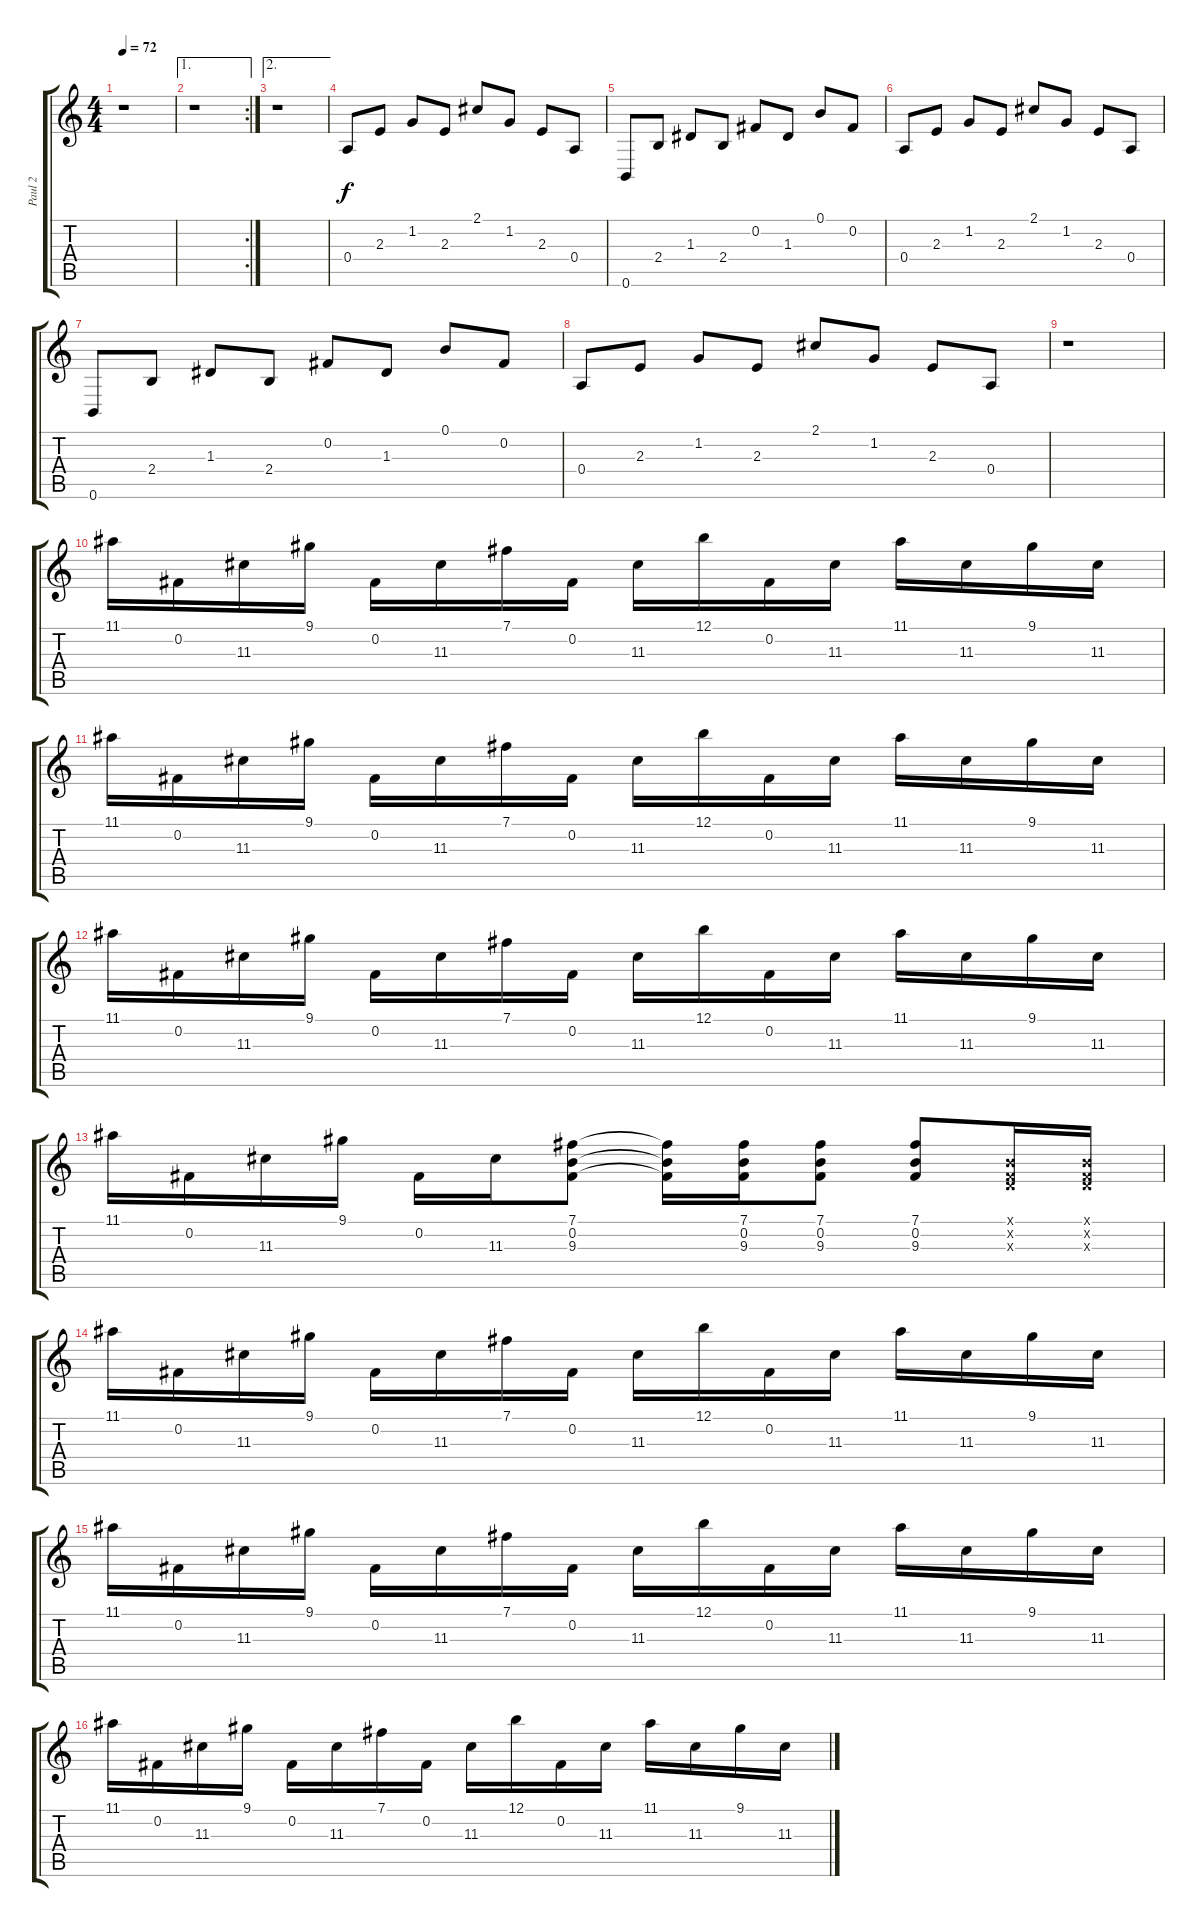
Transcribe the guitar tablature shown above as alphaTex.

\track ("Paul 2" "Paul 2") {instrument acousticguitarnylon}
\staff {score tabs}
\tuning (B3 Gb3 D3 A2 E2 B1) {hide}
\ts (4 4)
\tempo 72
\clef g2
\ks c
r.1{dy f} |
\ae 1
\rc 2
r.1 |
\ae 2
r.1 |
0.4.8 2.3.8 1.2.8 2.3.8 2.1.8 1.2.8 2.3.8 0.4.8 |
0.6.8 2.4.8 1.3.8 2.4.8 0.2.8 1.3.8 0.1.8 0.2.8 |
0.4.8 2.3.8 1.2.8 2.3.8 2.1.8 1.2.8 2.3.8 0.4.8 |
0.6.8 2.4.8 1.3.8 2.4.8 0.2.8 1.3.8 0.1.8 0.2.8 |
0.4.8 2.3.8 1.2.8 2.3.8 2.1.8 1.2.8 2.3.8 0.4.8 |
r.1 |
11.1.16 0.2.16 11.3.16 9.1.16 0.2.16 11.3.16 7.1.16 0.2.16 11.3.16 12.1.16 0.2.16 11.3.16 11.1.16 11.3.16 9.1.16 11.3.16 |
11.1.16 0.2.16 11.3.16 9.1.16 0.2.16 11.3.16 7.1.16 0.2.16 11.3.16 12.1.16 0.2.16 11.3.16 11.1.16 11.3.16 9.1.16 11.3.16 |
11.1.16 0.2.16 11.3.16 9.1.16 0.2.16 11.3.16 7.1.16 0.2.16 11.3.16 12.1.16 0.2.16 11.3.16 11.1.16 11.3.16 9.1.16 11.3.16 |
11.1.16 0.2.16 11.3.16 9.1.16 0.2.16 11.3.16 (7.1 0.2 9.3).8 (7.1{t} 0.2{t} 9.3{t}).16 (7.1 0.2 9.3).16 (7.1 0.2 9.3).8 (7.1 0.2 9.3).8 (0.1{x} 0.2{x} 0.3{x}).16 (0.1{x} 0.2{x} 0.3{x}).16 |
11.1.16 0.2.16 11.3.16 9.1.16 0.2.16 11.3.16 7.1.16 0.2.16 11.3.16 12.1.16 0.2.16 11.3.16 11.1.16 11.3.16 9.1.16 11.3.16 |
11.1.16 0.2.16 11.3.16 9.1.16 0.2.16 11.3.16 7.1.16 0.2.16 11.3.16 12.1.16 0.2.16 11.3.16 11.1.16 11.3.16 9.1.16 11.3.16 |
11.1.16 0.2.16 11.3.16 9.1.16 0.2.16 11.3.16 7.1.16 0.2.16 11.3.16 12.1.16 0.2.16 11.3.16 11.1.16 11.3.16 9.1.16 11.3.16
